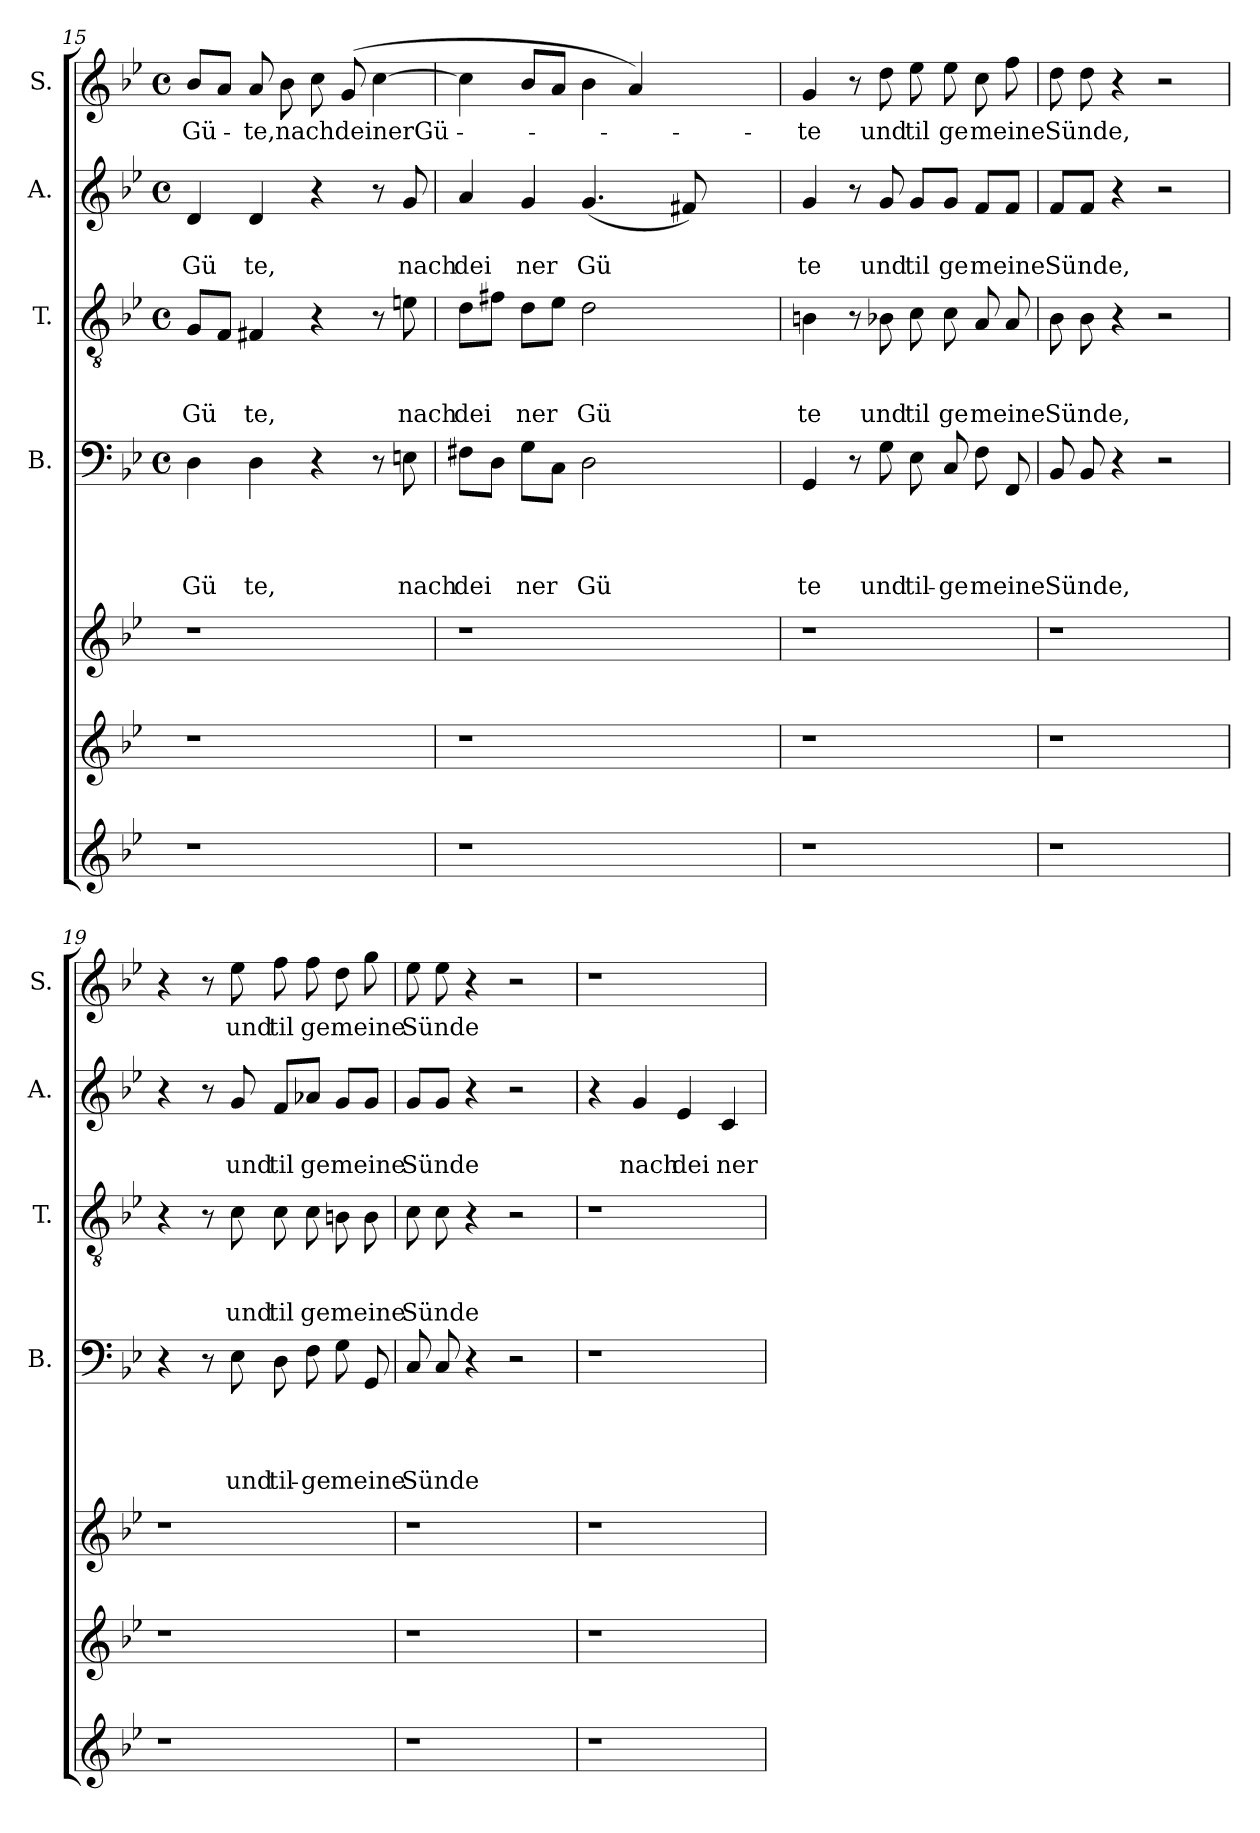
**kern	**kern	**kern	**kern	**text	**text	**text	**text	**kern	**text	**text	**text	**kern	**text	**text	**kern	**text
*part7	*part6	*part5	*part4	*part4	*part4	*part4	*part4	*part3	*part3	*part3	*part3	*part2	*part2	*part2	*part1	*part1
*staff7	*staff6	*staff5	*staff4	*staff4	*staff4	*staff4	*staff4	*staff3	*staff3	*staff3	*staff3	*staff2	*staff2	*staff2	*staff1	*staff1
*	*	*	*I"B.	*	*	*	*	*I"T.	*	*	*	*I"A.	*	*	*I"S.	*
*	*	*	*I'B.	*	*	*	*	*I'T.	*	*	*	*I'A.	*	*	*I'S.	*
*clefG2	*clefG2	*clefG2	*clefF4	*	*	*	*	*clefGv2	*	*	*	*clefG2	*	*	*clefG2	*
*k[b-e-]	*k[b-e-]	*k[b-e-]	*k[b-e-]	*	*	*	*	*k[b-e-]	*	*	*	*k[b-e-]	*	*	*k[b-e-]	*
*B-:	*B-:	*B-:	*B-:	*	*	*	*	*B-:	*	*	*	*B-:	*	*	*B-:	*
*	*	*	*M4/4	*	*	*	*	*M4/4	*	*	*	*M4/4	*	*	*M4/4	*
*	*	*	*met(c)	*	*	*	*	*met(c)	*	*	*	*met(c)	*	*	*met(c)	*
=15	=15	=15	=15	=15	=15	=15	=15	=15	=15	=15	=15	=15	=15	=15	=15	=15
!	!	!	!	!	!	!	!LO:LY:b	!	!	!	!LO:LY:b	!	!	!LO:LY:b	!	!LO:LY:b
1r	1r	1r	4D\	.	.	.	Gü	8G/L	.	.	Gü	4d/	.	Gü	8b-/L	Gü-
.	.	.	.	.	.	.	.	8F/J	.	.	.	.	.	.	8a/J	.
!	!	!	!	!	!	!	!LO:LY:b	!	!	!	!LO:LY:b	!	!	!LO:LY:b	!	!LO:LY:b
.	.	.	4D\	.	.	.	te,	4F#X/	.	.	te,	4d/	.	te,	8a/	-te,
!	!	!	!	!	!	!	!	!	!	!	!	!	!	!	!	!LO:LY:b
.	.	.	.	.	.	.	.	.	.	.	.	.	.	.	8b-\	nachdeinerGü-
.	.	.	4r	.	.	.	.	4r	.	.	.	4r	.	.	8cc\	.
.	.	.	.	.	.	.	.	.	.	.	.	.	.	.	(8g/	.
.	.	.	8r	.	.	.	.	8r	.	.	.	8r	.	.	[>4cc\	.
!	!	!	!	!	!	!	!LO:LY:b	!	!	!	!LO:LY:b	!	!	!LO:LY:b	!	!
.	.	.	8En\	.	.	.	nach	8en\	.	.	nach	8g/	.	nach	.	.
=16	=16	=16	=16	=16	=16	=16	=16	=16	=16	=16	=16	=16	=16	=16	=16	=16
!	!	!	!	!	!	!	!LO:LY:b	!	!	!	!LO:LY:b	!	!	!LO:LY:b	!	!
1r	1r	1r	8F#X\L	.	.	.	dei	8d\L	.	.	dei	4a/	.	dei	4cc\]	.
.	.	.	8D\J	.	.	.	.	8f#X\J	.	.	.	.	.	.	.	.
!	!	!	!	!	!	!	!LO:LY:b	!	!	!	!LO:LY:b	!	!	!LO:LY:b	!	!
.	.	.	8G\L	.	.	.	ner	8d\L	.	.	ner	4g/	.	ner	8b-/L	.
.	.	.	8C\J	.	.	.	.	8e-\J	.	.	.	.	.	.	8a/J	.
!	!	!	!	!	!	!	!LO:LY:b	!	!	!	!LO:LY:b	!	!	!LO:LY:b	!	!
.	.	.	2D\	.	.	.	Gü	2d\	.	.	Gü	(<4.g/	.	Gü	4b-\	.
.	.	.	.	.	.	.	.	.	.	.	.	.	.	.	4a/)	.
.	.	.	.	.	.	.	.	.	.	.	.	8f#X/)	.	.	.	.
!!LO:LB:g=z
=17	=17	=17	=17	=17	=17	=17	=17	=17	=17	=17	=17	=17	=17	=17	=17	=17
!	!	!	!	!	!	!	!LO:LY:b	!	!	!	!LO:LY:b	!	!	!LO:LY:b	!	!LO:LY:b
1r	1r	1r	4GG/	.	.	.	te	4Bn\	.	.	te	4g/	.	te	4g/	-te
.	.	.	8r	.	.	.	.	8r	.	.	.	8r	.	.	8r	.
!	!	!	!	!	!	!	!LO:LY:b	!	!	!	!LO:LY:b	!	!	!LO:LY:b	!	!LO:LY:b
.	.	.	8G\	.	.	.	und	8B-X\	.	.	und	8g/	.	und	8dd\	und
!	!	!	!	!	!	!	!LO:LY:b	!	!	!	!LO:LY:b	!	!	!LO:LY:b	!	!LO:LY:b
.	.	.	8E-\	.	.	.	til-	8c\	.	.	til	8g/L	.	til	8ee-\	til
!	!	!	!	!	!	!	!LO:LY:b	!	!	!	!LO:LY:b	!	!	!LO:LY:b	!	!LO:LY:b
.	.	.	8C/	.	.	.	-ge	8c\	.	.	ge	8g/J	.	ge	8ee-\	ge
!	!	!	!	!	!	!	!LO:LY:b	!	!	!	!LO:LY:b	!	!	!LO:LY:b	!	!LO:LY:b
.	.	.	8F\	.	.	.	meine	8A/	.	.	meine	8f/L	.	meine	8cc\	meine
.	.	.	8FF/	.	.	.	.	8A/	.	.	.	8f/J	.	.	8ff\	.
=18	=18	=18	=18	=18	=18	=18	=18	=18	=18	=18	=18	=18	=18	=18	=18	=18
!	!	!	!	!	!	!	!LO:LY:b	!	!	!	!LO:LY:b	!	!	!LO:LY:b	!	!LO:LY:b
1r	1r	1r	8BB-/	.	.	.	Sünde,	8B-\	.	.	Sünde,	8f/L	.	Sünde,	8dd\	Sünde,
.	.	.	8BB-/	.	.	.	.	8B-\	.	.	.	8f/J	.	.	8dd\	.
.	.	.	4r	.	.	.	.	4r	.	.	.	4r	.	.	4r	.
.	.	.	2r	.	.	.	.	2r	.	.	.	2r	.	.	2r	.
=19	=19	=19	=19	=19	=19	=19	=19	=19	=19	=19	=19	=19	=19	=19	=19	=19
1r	1r	1r	4r	.	.	.	.	4r	.	.	.	4r	.	.	4r	.
.	.	.	8r	.	.	.	.	8r	.	.	.	8r	.	.	8r	.
!	!	!	!	!	!	!	!LO:LY:b	!	!	!	!LO:LY:b	!	!	!LO:LY:b	!	!LO:LY:b
.	.	.	8E-\	.	.	.	und	8c\	.	.	und	8g/	.	und	8ee-\	und
!	!	!	!	!	!	!	!LO:LY:b	!	!	!	!LO:LY:b	!	!	!LO:LY:b	!	!LO:LY:b
.	.	.	8D\	.	.	.	til-	8c\	.	.	til	8f/L	.	til	8ff\	til
!	!	!	!	!	!	!	!LO:LY:b	!	!	!	!LO:LY:b	!	!	!LO:LY:b	!	!LO:LY:b
.	.	.	8F\	.	.	.	-ge	8c\	.	.	ge	8a-X/J	.	ge	8ff\	ge
!	!	!	!	!	!	!	!LO:LY:b	!	!	!	!LO:LY:b	!	!	!LO:LY:b	!	!LO:LY:b
.	.	.	8G\	.	.	.	meine	8Bn\	.	.	meine	8g/L	.	meine	8dd\	meine
.	.	.	8GG/	.	.	.	.	8B\	.	.	.	8g/J	.	.	8gg\	.
=20	=20	=20	=20	=20	=20	=20	=20	=20	=20	=20	=20	=20	=20	=20	=20	=20
!	!	!	!	!	!	!	!LO:LY:b	!	!	!	!LO:LY:b	!	!	!LO:LY:b	!	!LO:LY:b
1r	1r	1r	8C/	.	.	.	Sünde	8c\	.	.	Sünde	8g/L	.	Sünde	8ee-\	Sünde
.	.	.	8C/	.	.	.	.	8c\	.	.	.	8g/J	.	.	8ee-\	.
.	.	.	4r	.	.	.	.	4r	.	.	.	4r	.	.	4r	.
.	.	.	2r	.	.	.	.	2r	.	.	.	2r	.	.	2r	.
=21	=21	=21	=21	=21	=21	=21	=21	=21	=21	=21	=21	=21	=21	=21	=21	=21
1r	1r	1r	1r	.	.	.	.	1r	.	.	.	4r	.	.	1r	.
!	!	!	!	!	!	!	!	!	!	!	!	!	!	!LO:LY:b	!	!
.	.	.	.	.	.	.	.	.	.	.	.	4g/	.	nach	.	.
!	!	!	!	!	!	!	!	!	!	!	!	!	!	!LO:LY:b	!	!
.	.	.	.	.	.	.	.	.	.	.	.	4e-/	.	dei	.	.
!	!	!	!	!	!	!	!	!	!	!	!	!	!	!LO:LY:b	!	!
.	.	.	.	.	.	.	.	.	.	.	.	4c/	.	ner	.	.
=	=	=	=	=	=	=	=	=	=	=	=	=	=	=	=	=
*-	*-	*-	*-	*-	*-	*-	*-	*-	*-	*-	*-	*-	*-	*-	*-	*-
